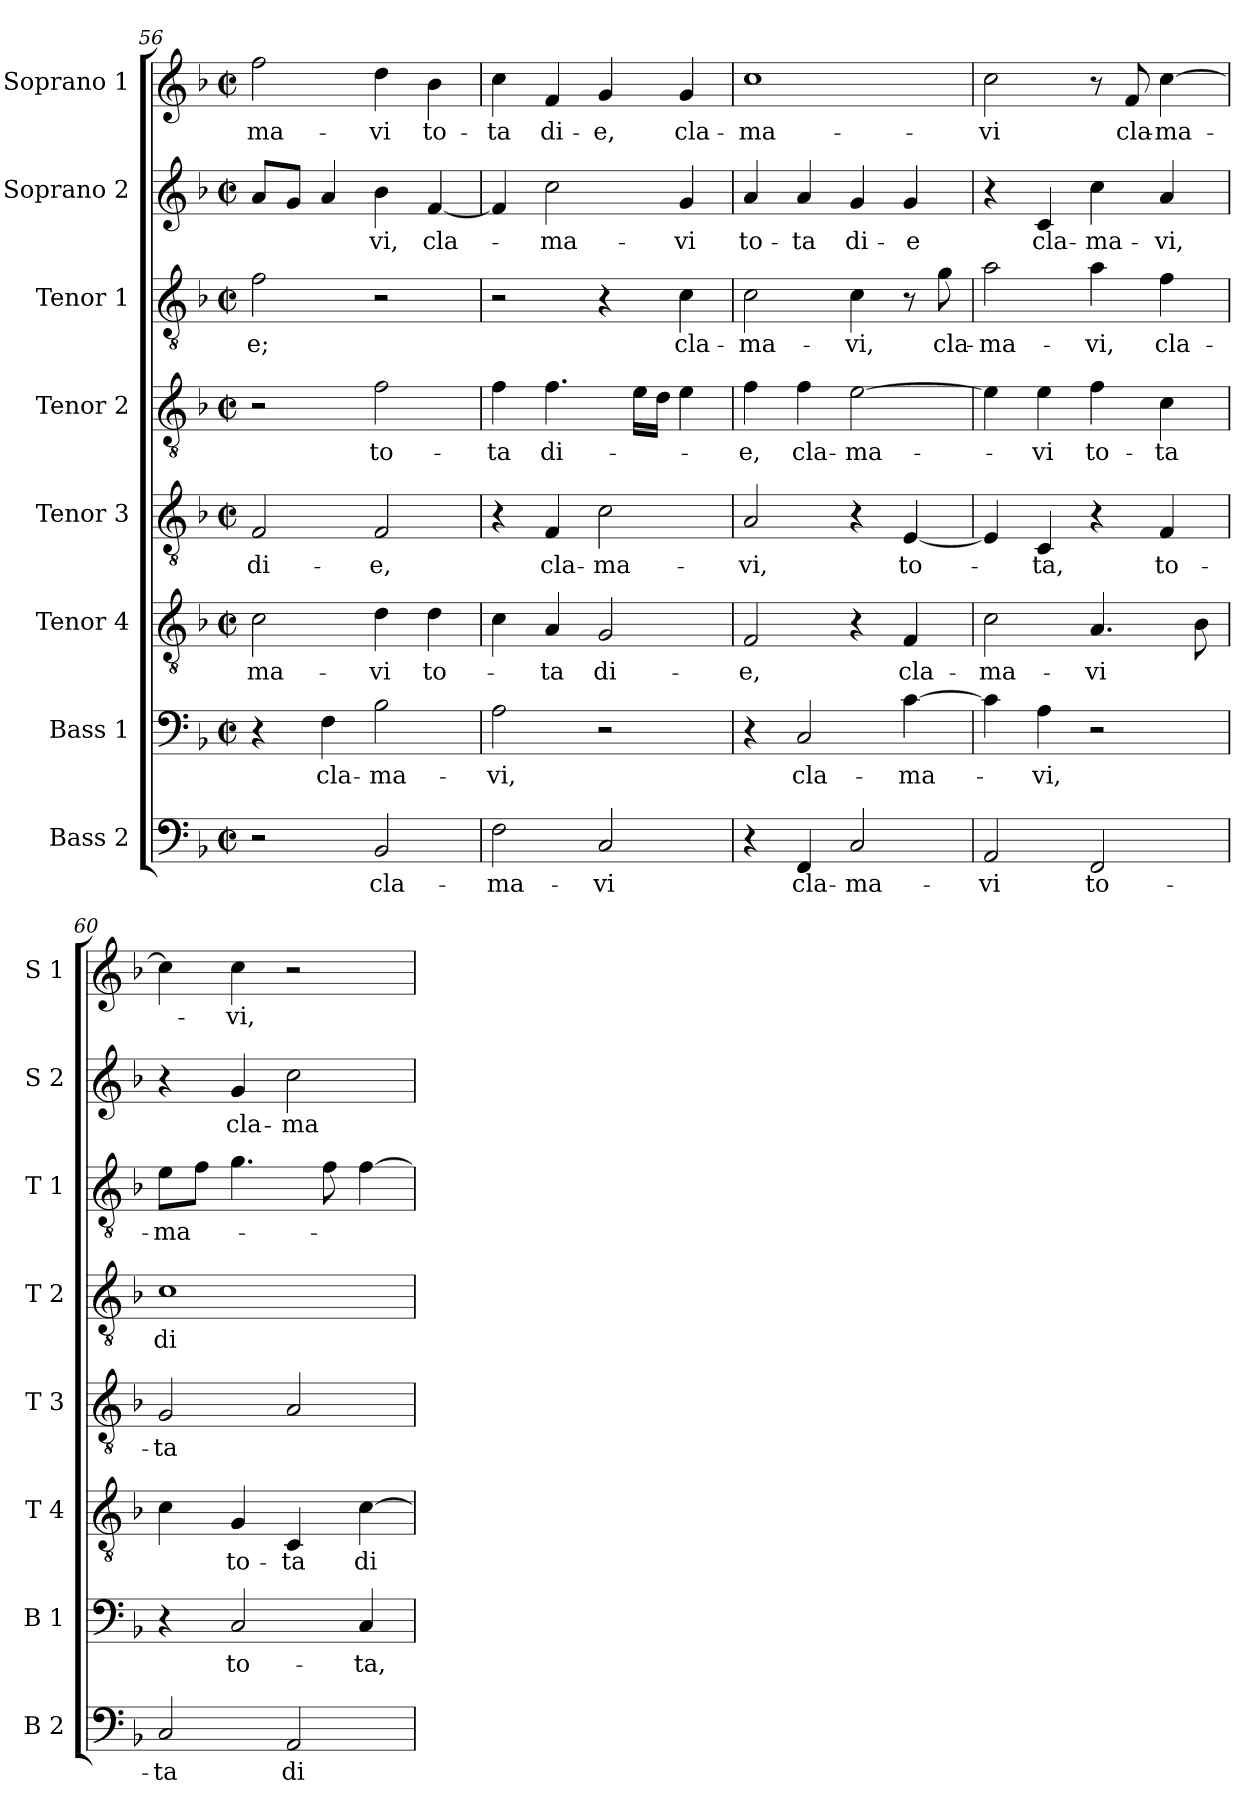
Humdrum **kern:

**kern	**text	**kern	**text	**kern	**text	**kern	**text	**kern	**text	**kern	**text	**kern	**text	**kern	**text
*part8	*part8	*part7	*part7	*part6	*part6	*part5	*part5	*part4	*part4	*part3	*part3	*part2	*part2	*part1	*part1
*staff8	*staff8	*staff7	*staff7	*staff6	*staff6	*staff5	*staff5	*staff4	*staff4	*staff3	*staff3	*staff2	*staff2	*staff1	*staff1
*I"Bass 2	*	*I"Bass 1	*	*I"Tenor 4	*	*I"Tenor 3	*	*I"Tenor 2	*	*I"Tenor 1	*	*I"Soprano 2	*	*I"Soprano 1	*
*I'B 2	*	*I'B 1	*	*I'T 4	*	*I'T 3	*	*I'T 2	*	*I'T 1	*	*I'S 2	*	*I'S 1	*
*clefF4	*	*clefF4	*	*clefGv2	*	*clefGv2	*	*clefGv2	*	*clefGv2	*	*clefG2	*	*clefG2	*
*k[b-]	*	*k[b-]	*	*k[b-]	*	*k[b-]	*	*k[b-]	*	*k[b-]	*	*k[b-]	*	*k[b-]	*
*F:	*	*F:	*	*F:	*	*F:	*	*F:	*	*F:	*	*F:	*	*F:	*
*M2/2	*	*M2/2	*	*M2/2	*	*M2/2	*	*M2/2	*	*M2/2	*	*M2/2	*	*M2/2	*
*met(c|)	*	*met(c|)	*	*met(c|)	*	*met(c|)	*	*met(c|)	*	*met(c|)	*	*met(c|)	*	*met(c|)	*
=56	=56	=56	=56	=56	=56	=56	=56	=56	=56	=56	=56	=56	=56	=56	=56
2r	.	4r	.	2c\	-ma-	2F/	di-	2r	.	2f\	-e;	8a/L	.	2ff\	-ma-
.	.	.	.	.	.	.	.	.	.	.	.	8g/J	.	.	.
.	.	4F\	cla-	.	.	.	.	.	.	.	.	4a/	.	.	.
2BB-/	cla-	2B-\	-ma-	4d\	-vi	2F/	-e,	2f\	to-	2r	.	4b-\	-vi,	4dd\	-vi
.	.	.	.	4d\	to-	.	.	.	.	.	.	[4f/	cla-	4b-\	to-
!!LO:PB:g=z
=57	=57	=57	=57	=57	=57	=57	=57	=57	=57	=57	=57	=57	=57	=57	=57
2F\	-ma-	2A\	-vi,	4c\	.	4r	.	4f\	-ta	2r	.	4f/]	.	4cc\	-ta
.	.	.	.	4A/	-ta	4F/	cla-	4.f\	di-	.	.	2cc\	-ma-	4f/	di-
2C/	-vi	2r	.	2G/	di-	2c\	-ma-	.	.	4r	.	.	.	4g/	-e,
.	.	.	.	.	.	.	.	16e\LL	.	.	.	.	.	.	.
.	.	.	.	.	.	.	.	16d\JJ	.	.	.	.	.	.	.
.	.	.	.	.	.	.	.	4e\	.	4c\	cla-	4g/	-vi	4g/	cla-
=58	=58	=58	=58	=58	=58	=58	=58	=58	=58	=58	=58	=58	=58	=58	=58
4r	.	4r	.	2F/	-e,	2A/	-vi,	4f\	-e,	2c\	-ma-	4a/	to-	1cc	-ma-
4FF/	cla-	2C/	cla-	.	.	.	.	4f\	cla-	.	.	4a/	-ta	.	.
2C/	-ma-	.	.	4r	.	4r	.	[2e\	-ma-	4c\	-vi,	4g/	di-	.	.
.	.	[4c\	-ma-	4F/	cla-	[4E/	to-	.	.	8r	.	4g/	-e	.	.
.	.	.	.	.	.	.	.	.	.	8g\	cla-	.	.	.	.
=59	=59	=59	=59	=59	=59	=59	=59	=59	=59	=59	=59	=59	=59	=59	=59
2AA/	-vi	4c\]	.	2c\	-ma-	4E/]	.	4e\]	.	2a\	-ma-	4r	.	2cc\	-vi
.	.	4A\	-vi,	.	.	4C/	-ta,	4e\	-vi	.	.	4c/	cla-	.	.
2FF/	to-	2r	.	4.A/	-vi	4r	.	4f\	to-	4a\	-vi,	4cc\	-ma-	8r	.
.	.	.	.	.	.	.	.	.	.	.	.	.	.	8f/	cla-
.	.	.	.	.	.	4F/	to-	4c\	-ta	4f\	cla-	4a/	-vi,	[4cc\	-ma-
.	.	.	.	8B-\	.	.	.	.	.	.	.	.	.	.	.
=60	=60	=60	=60	=60	=60	=60	=60	=60	=60	=60	=60	=60	=60	=60	=60
2C/	-ta	4r	.	4c\	.	2G/	-ta	1c	di-	8e\L	-ma-	4r	.	4cc\]	.
.	.	.	.	.	.	.	.	.	.	8f\J	.	.	.	.	.
.	.	2C/	to-	4G/	to-	.	.	.	.	4.g\	.	4g/	cla-	4cc\	-vi,
2AA/	di-	.	.	4C/	-ta	2A/	.	.	.	.	.	2cc\	-ma-	2r	.
.	.	.	.	.	.	.	.	.	.	8f\	.	.	.	.	.
.	.	4C/	-ta,	[4c\	di-	.	.	.	.	[4f\	.	.	.	.	.
=	=	=	=	=	=	=	=	=	=	=	=	=	=	=	=
*-	*-	*-	*-	*-	*-	*-	*-	*-	*-	*-	*-	*-	*-	*-	*-
